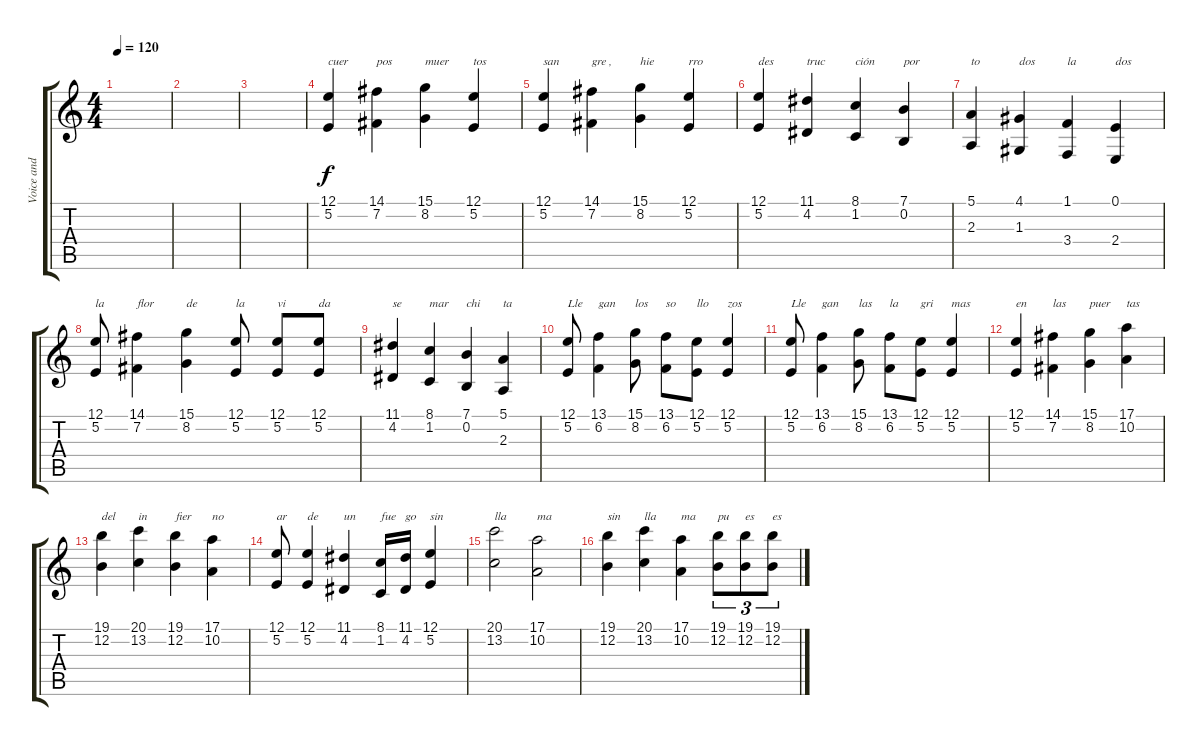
\track ("Voice and lyrics" "Voice and ") {instrument altosax}
\staff {score tabs}
\tuning (E4 B3 G3 D3 A2 E2) {hide}
\ts (4 4)
\tempo 120
\clef g2
\ks c
|
|
|
(12.1 5.2).4{txt "cuer"} (14.1 7.2).4{txt "pos"} (15.1 8.2).4{txt "muer"} (12.1 5.2).4{txt "tos"} |
(12.1 5.2).4{txt "san"} (14.1 7.2).4{txt "gre ,"} (15.1 8.2).4{txt "hie"} (12.1 5.2).4{txt "rro"} |
(12.1 5.2).4{txt "des"} (11.1 4.2).4{txt "truc"} (8.1 1.2).4{txt "ción"} (7.1 0.2).4{txt "por"} |
(5.1 2.3).4{txt "to"} (4.1 1.3).4{txt "dos"} (1.1 3.4).4{txt "la"} (0.1 2.4).4{txt "dos"} |
(12.1 5.2).8{txt "la"} (14.1 7.2).4{txt "flor"} (15.1 8.2).4{txt "de"} (12.1 5.2).8{txt "la"} (12.1 5.2).8{txt "vi"} (12.1 5.2).8{txt "da"} |
(11.1 4.2).4{txt "se"} (8.1 1.2).4{txt "mar"} (7.1 0.2).4{txt "chi"} (5.1 2.3).4{txt "ta"} |
(12.1 5.2).8{txt "Lle"} (13.1 6.2).4{txt "gan"} (15.1 8.2).8{txt "los"} (13.1 6.2).8{txt "so"} (12.1 5.2).8{txt "llo"} (12.1 5.2).4{txt "zos"} |
(12.1 5.2).8{txt "Lle"} (13.1 6.2).4{txt "gan"} (15.1 8.2).8{txt "las"} (13.1 6.2).8{txt "la"} (12.1 5.2).8{txt "gri"} (12.1 5.2).4{txt "mas"} |
(12.1 5.2).4{txt "en"} (14.1 7.2).4{txt "las"} (15.1 8.2).4{txt "puer"} (17.1 10.2).4{txt "tas"} |
(19.1 12.2).4{txt "del"} (20.1 13.2).4{txt "in"} (19.1 12.2).4{txt "fier"} (17.1 10.2).4{txt "no"} |
(12.1 5.2).8{txt "ar"} (12.1 5.2).4{txt "de"} (11.1 4.2).4{txt "un"} (8.1 1.2).16{txt "fue"} (11.1 4.2).16{txt "go"} (12.1 5.2).4{txt "sin"} |
(20.1 13.2).2{txt "lla"} (17.1 10.2).2{txt "ma"} |
(19.1 12.2).4{txt "sin"} (20.1 13.2).4{txt "lla"} (17.1 10.2).4{txt "ma"} (19.1 12.2).8{tu (3 2) txt "pu"} (19.1 12.2).8{tu (3 2) txt "es"} (19.1 12.2).8{tu (3 2) txt "es"}
